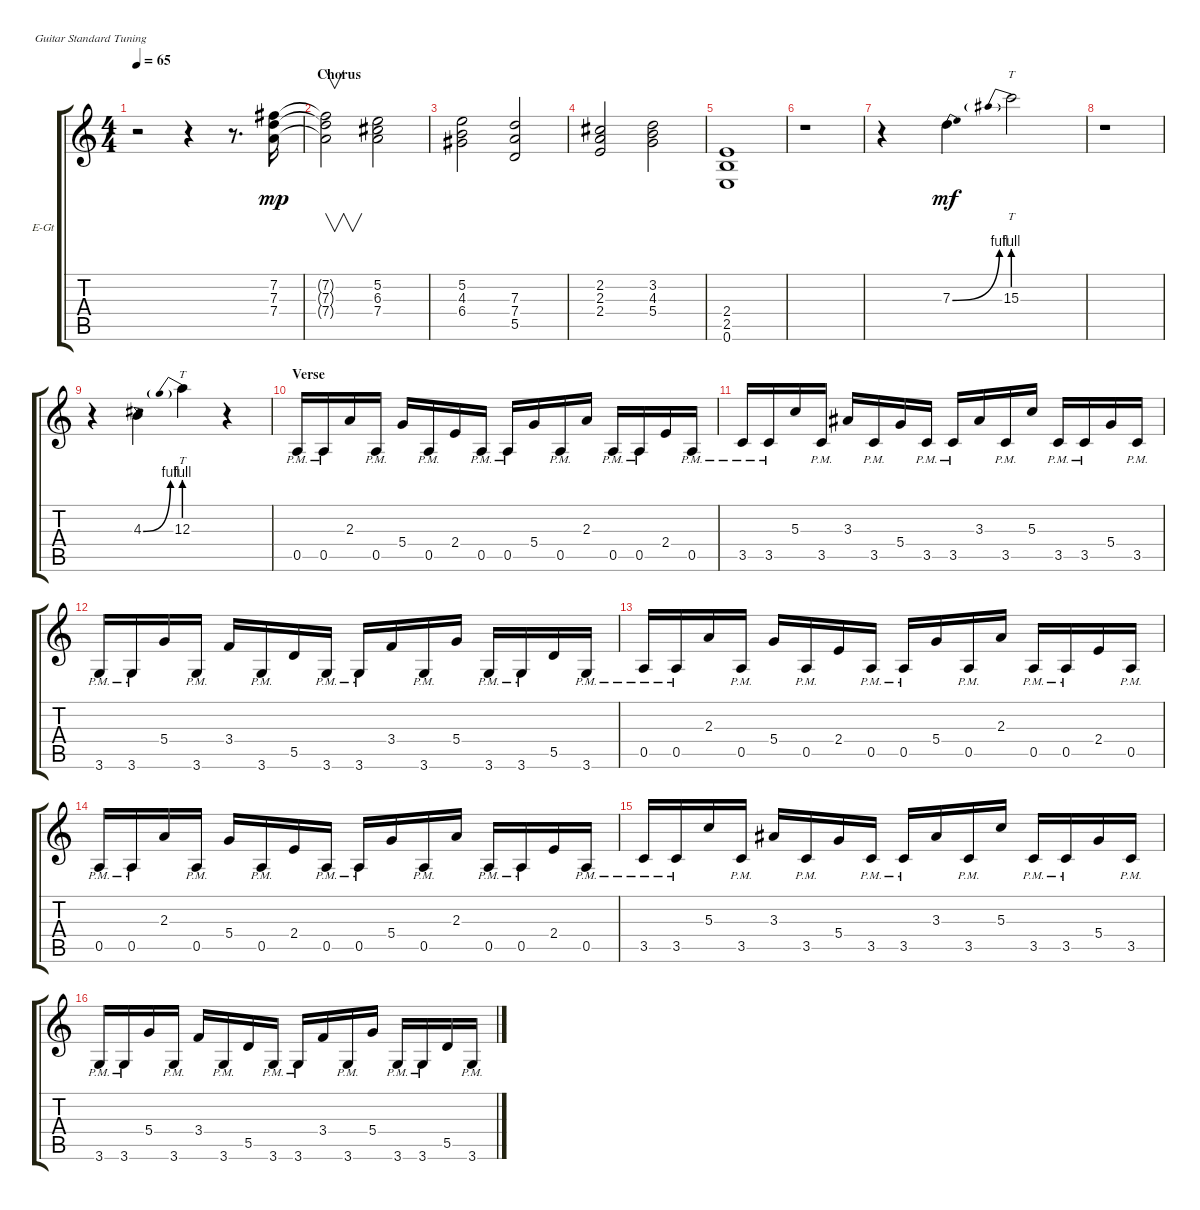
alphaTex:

\bracketExtendMode groupsimilarinstruments
\firstSystemTrackNameOrientation horizontal
\otherSystemsTrackNameOrientation horizontal
\track ("Guitar" "E-Gt") {instrument distortionguitar}
\staff {score tabs}
\tuning (E4 B3 G3 D3 A2 E2)
\ts (4 4)
\tempo 65
\clef g2
\ks c
r.2{dy mf} r.4 r.8{d} (7.4 7.3 7.2).16{dy mp} |
\section ("" "Chorus")
(7.2{t} 7.3{t} 7.4{t}).2{v} (7.4 6.3 5.2).2 |
(6.4 4.3 5.2).2 (5.5 7.4 7.3).2 |
(2.4 2.3 2.2).2 (5.4 4.3 3.2).2 |
(0.6 2.5 2.4).1 |
r.1 |
r.4 7.3{be (bend 21.599999999999998 0 59.4 4)}.4{dy mf} 15.3{be (prebend 0 4 60 4)}.2{tt} |
r.1 |
r.4 4.3{be (bend 30.599999999999998 0 59.4 4)}.4 12.3{be (prebend 0 4 60 4)}.4{tt} r.4 |
\section ("" "Verse")
0.5{pm}.16 0.5{pm}.16 2.3.16 0.5{pm}.16 5.4.16 0.5{pm}.16 2.4.16 0.5{pm}.16 0.5{pm}.16 5.4.16 0.5{pm}.16 2.3.16 0.5{pm}.16 0.5{pm}.16 2.4.16 0.5{pm}.16 |
3.5{pm}.16 3.5{pm}.16 5.3.16 3.5{pm}.16 3.3.16 3.5{pm}.16 5.4.16 3.5{pm}.16 3.5{pm}.16 3.3.16 3.5{pm}.16 5.3.16 3.5{pm}.16 3.5{pm}.16 5.4.16 3.5{pm}.16 |
3.6{pm}.16 3.6{pm}.16 5.4.16 3.6{pm}.16 3.4.16 3.6{pm}.16 5.5.16 3.6{pm}.16 3.6{pm}.16 3.4.16 3.6{pm}.16 5.4.16 3.6{pm}.16 3.6{pm}.16 5.5.16 3.6{pm}.16 |
0.5{pm}.16 0.5{pm}.16 2.3.16 0.5{pm}.16 5.4.16 0.5{pm}.16 2.4.16 0.5{pm}.16 0.5{pm}.16 5.4.16 0.5{pm}.16 2.3.16 0.5{pm}.16 0.5{pm}.16 2.4.16 0.5{pm}.16 |
0.5{pm}.16 0.5{pm}.16 2.3.16 0.5{pm}.16 5.4.16 0.5{pm}.16 2.4.16 0.5{pm}.16 0.5{pm}.16 5.4.16 0.5{pm}.16 2.3.16 0.5{pm}.16 0.5{pm}.16 2.4.16 0.5{pm}.16 |
3.5{pm}.16 3.5{pm}.16 5.3.16 3.5{pm}.16 3.3.16 3.5{pm}.16 5.4.16 3.5{pm}.16 3.5{pm}.16 3.3.16 3.5{pm}.16 5.3.16 3.5{pm}.16 3.5{pm}.16 5.4.16 3.5{pm}.16 |
3.6{pm}.16 3.6{pm}.16 5.4.16 3.6{pm}.16 3.4.16 3.6{pm}.16 5.5.16 3.6{pm}.16 3.6{pm}.16 3.4.16 3.6{pm}.16 5.4.16 3.6{pm}.16 3.6{pm}.16 5.5.16 3.6{pm}.16
